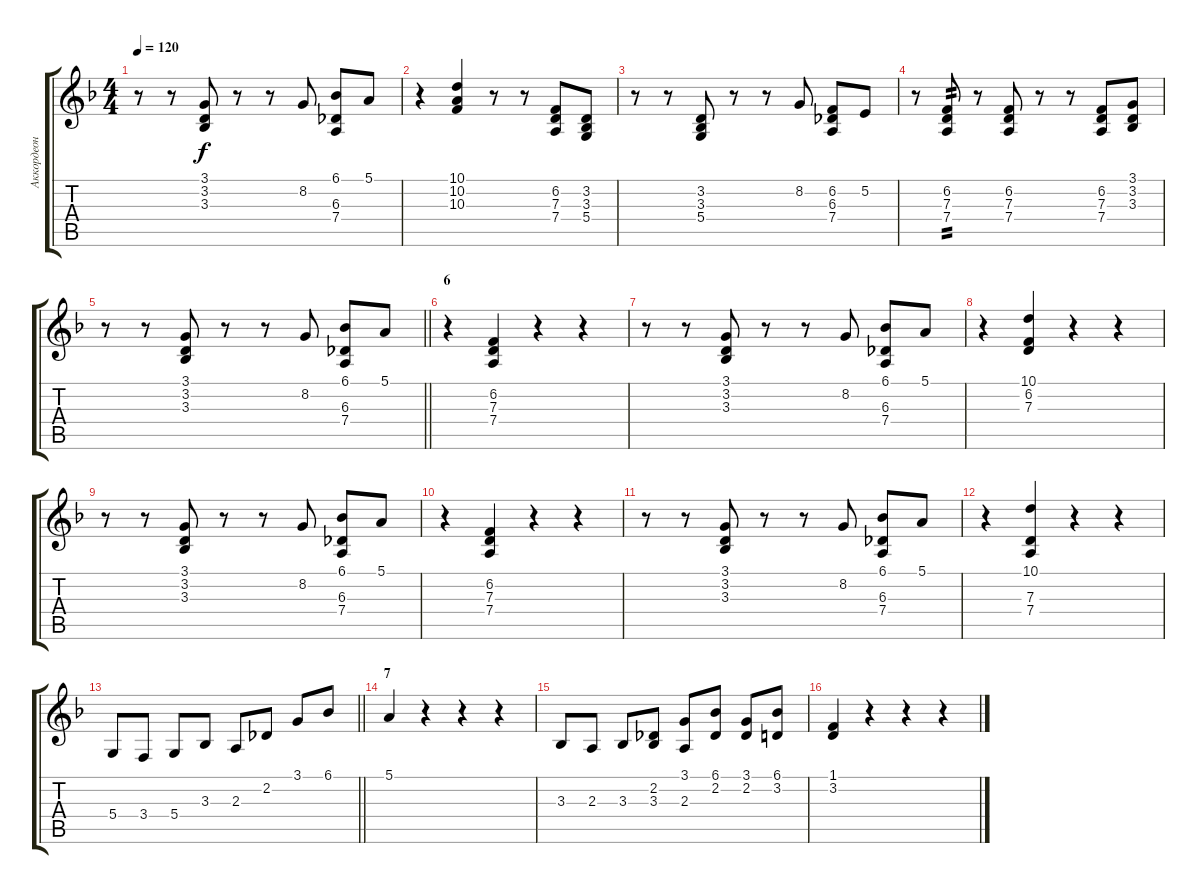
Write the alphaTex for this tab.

\track ("Аккордеон" "Аккордеон") {instrument tangoaccordion}
\staff {score tabs}
\tuning (E4 B3 G3 D3 A2 E2) {hide}
\ts (4 4)
\tempo 120
\clef g2
\ks dminor
r.8{dy f} r.8 (3.1 3.2 3.3).8 r.8 r.8 8.2.8 (6.1 6.3 7.4).8 5.1.8 |
r.4 (10.1 10.2 10.3).4 r.8 r.8 (6.2 7.3 7.4).8 (3.2 3.3 5.4).8 |
r.8 r.8 (3.2 3.3 5.4).8 r.8 r.8 8.2.8 (6.2 6.3 7.4).8 5.2.8 |
r.8 (6.2 7.3 7.4).8{tp 2} r.8 (6.2 7.3 7.4).8 r.8 r.8 (6.2 7.3 7.4).8 (3.1 3.2 3.3).8 |
\barLineRight lightlight
r.8 r.8 (3.1 3.2 3.3).8 r.8 r.8 8.2.8 (6.1 6.3 7.4).8 5.1.8 |
\section ("" "6")
r.4 (6.2 7.3 7.4).4 r.4 r.4 |
r.8 r.8 (3.1 3.2 3.3).8 r.8 r.8 8.2.8 (6.1 6.3 7.4).8 5.1.8 |
r.4 (10.1 6.2 7.3).4 r.4 r.4 |
r.8 r.8 (3.1 3.2 3.3).8 r.8 r.8 8.2.8 (6.1 6.3 7.4).8 5.1.8 |
r.4 (6.2 7.3 7.4).4 r.4 r.4 |
r.8 r.8 (3.1 3.2 3.3).8 r.8 r.8 8.2.8 (6.1 6.3 7.4).8 5.1.8 |
r.4 (10.1 7.3 7.4).4 r.4 r.4 |
\barLineRight lightlight
5.4.8 3.4.8 5.4.8 3.3.8 2.3.8 2.2.8 3.1.8 6.1.8 |
\section ("" "7")
5.1.4 r.4 r.4 r.4 |
3.3.8 2.3.8 3.3.8 (2.2 3.3).8 (3.1 2.3).8 (6.1 2.2).8 (3.1 2.2).8 (6.1 3.2).8 |
(1.1 3.2).4 r.4 r.4 r.4
